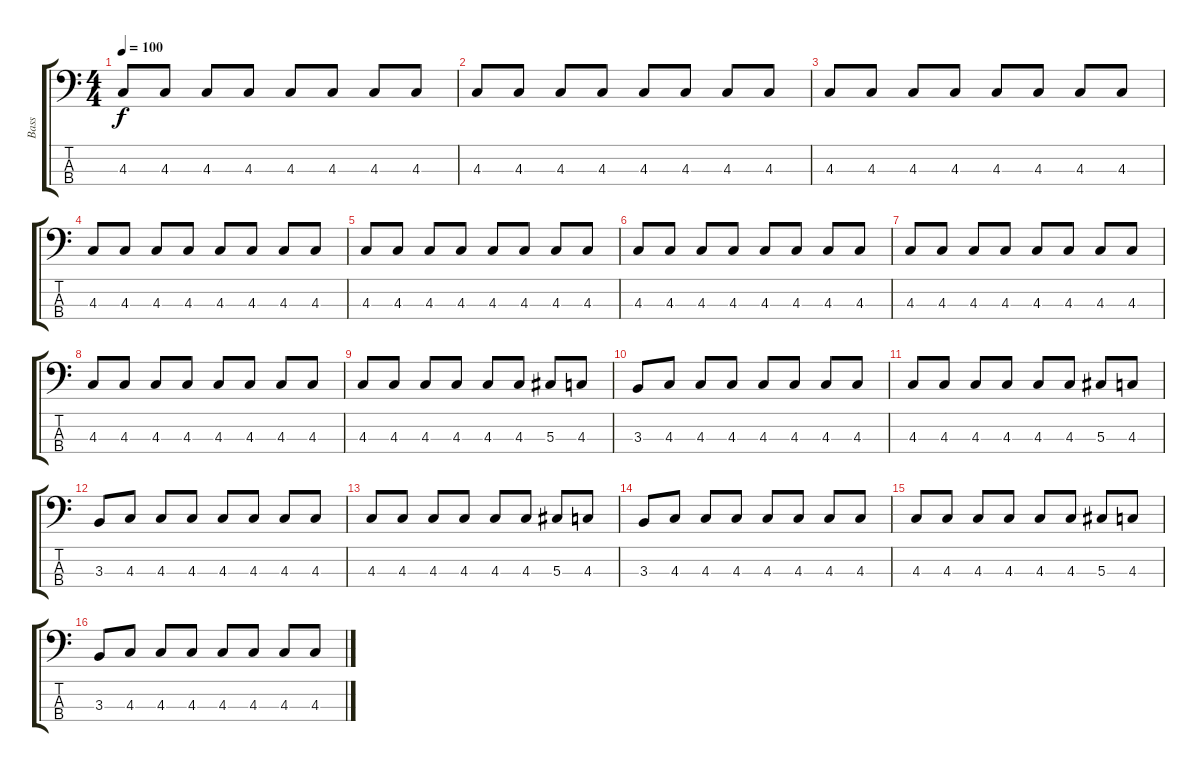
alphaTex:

\track ("Bass" "Bass") {instrument electricbasspick}
\staff {score tabs}
\tuning (Gb2 Db2 Ab1 Eb1) {hide}
\ts (4 4)
\tempo 100
\clef f4
\ks c
4.3.8{dy f} 4.3.8 4.3.8 4.3.8 4.3.8 4.3.8 4.3.8 4.3.8 |
4.3.8 4.3.8 4.3.8 4.3.8 4.3.8 4.3.8 4.3.8 4.3.8 |
4.3.8 4.3.8 4.3.8 4.3.8 4.3.8 4.3.8 4.3.8 4.3.8 |
4.3.8 4.3.8 4.3.8 4.3.8 4.3.8 4.3.8 4.3.8 4.3.8 |
4.3.8 4.3.8 4.3.8 4.3.8 4.3.8 4.3.8 4.3.8 4.3.8 |
4.3.8 4.3.8 4.3.8 4.3.8 4.3.8 4.3.8 4.3.8 4.3.8 |
4.3.8 4.3.8 4.3.8 4.3.8 4.3.8 4.3.8 4.3.8 4.3.8 |
4.3.8 4.3.8 4.3.8 4.3.8 4.3.8 4.3.8 4.3.8 4.3.8 |
4.3.8 4.3.8 4.3.8 4.3.8 4.3.8 4.3.8 5.3.8 4.3.8 |
3.3.8 4.3.8 4.3.8 4.3.8 4.3.8 4.3.8 4.3.8 4.3.8 |
4.3.8 4.3.8 4.3.8 4.3.8 4.3.8 4.3.8 5.3.8 4.3.8 |
3.3.8 4.3.8 4.3.8 4.3.8 4.3.8 4.3.8 4.3.8 4.3.8 |
4.3.8 4.3.8 4.3.8 4.3.8 4.3.8 4.3.8 5.3.8 4.3.8 |
3.3.8 4.3.8 4.3.8 4.3.8 4.3.8 4.3.8 4.3.8 4.3.8 |
4.3.8 4.3.8 4.3.8 4.3.8 4.3.8 4.3.8 5.3.8 4.3.8 |
3.3.8 4.3.8 4.3.8 4.3.8 4.3.8 4.3.8 4.3.8 4.3.8
